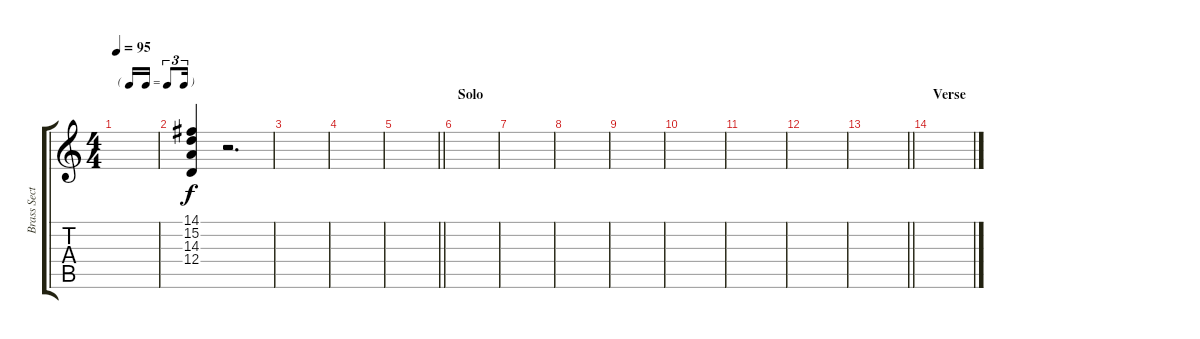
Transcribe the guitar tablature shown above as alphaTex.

\track ("Brass Section" "Brass Sect") {instrument brasssection}
\staff {score tabs}
\tuning (E4 B3 G3 D3 A2 E2) {hide}
\ts (4 4)
\tf triplet16th
\tempo 95
\clef g2
\ks c
|
(14.1 15.2 14.3 12.4).4 r.2{d} |
|
|
\barLineRight lightlight
|
\section ("" "Solo")
|
|
|
|
|
|
|
\barLineRight lightlight
|
\section ("" "Verse")
